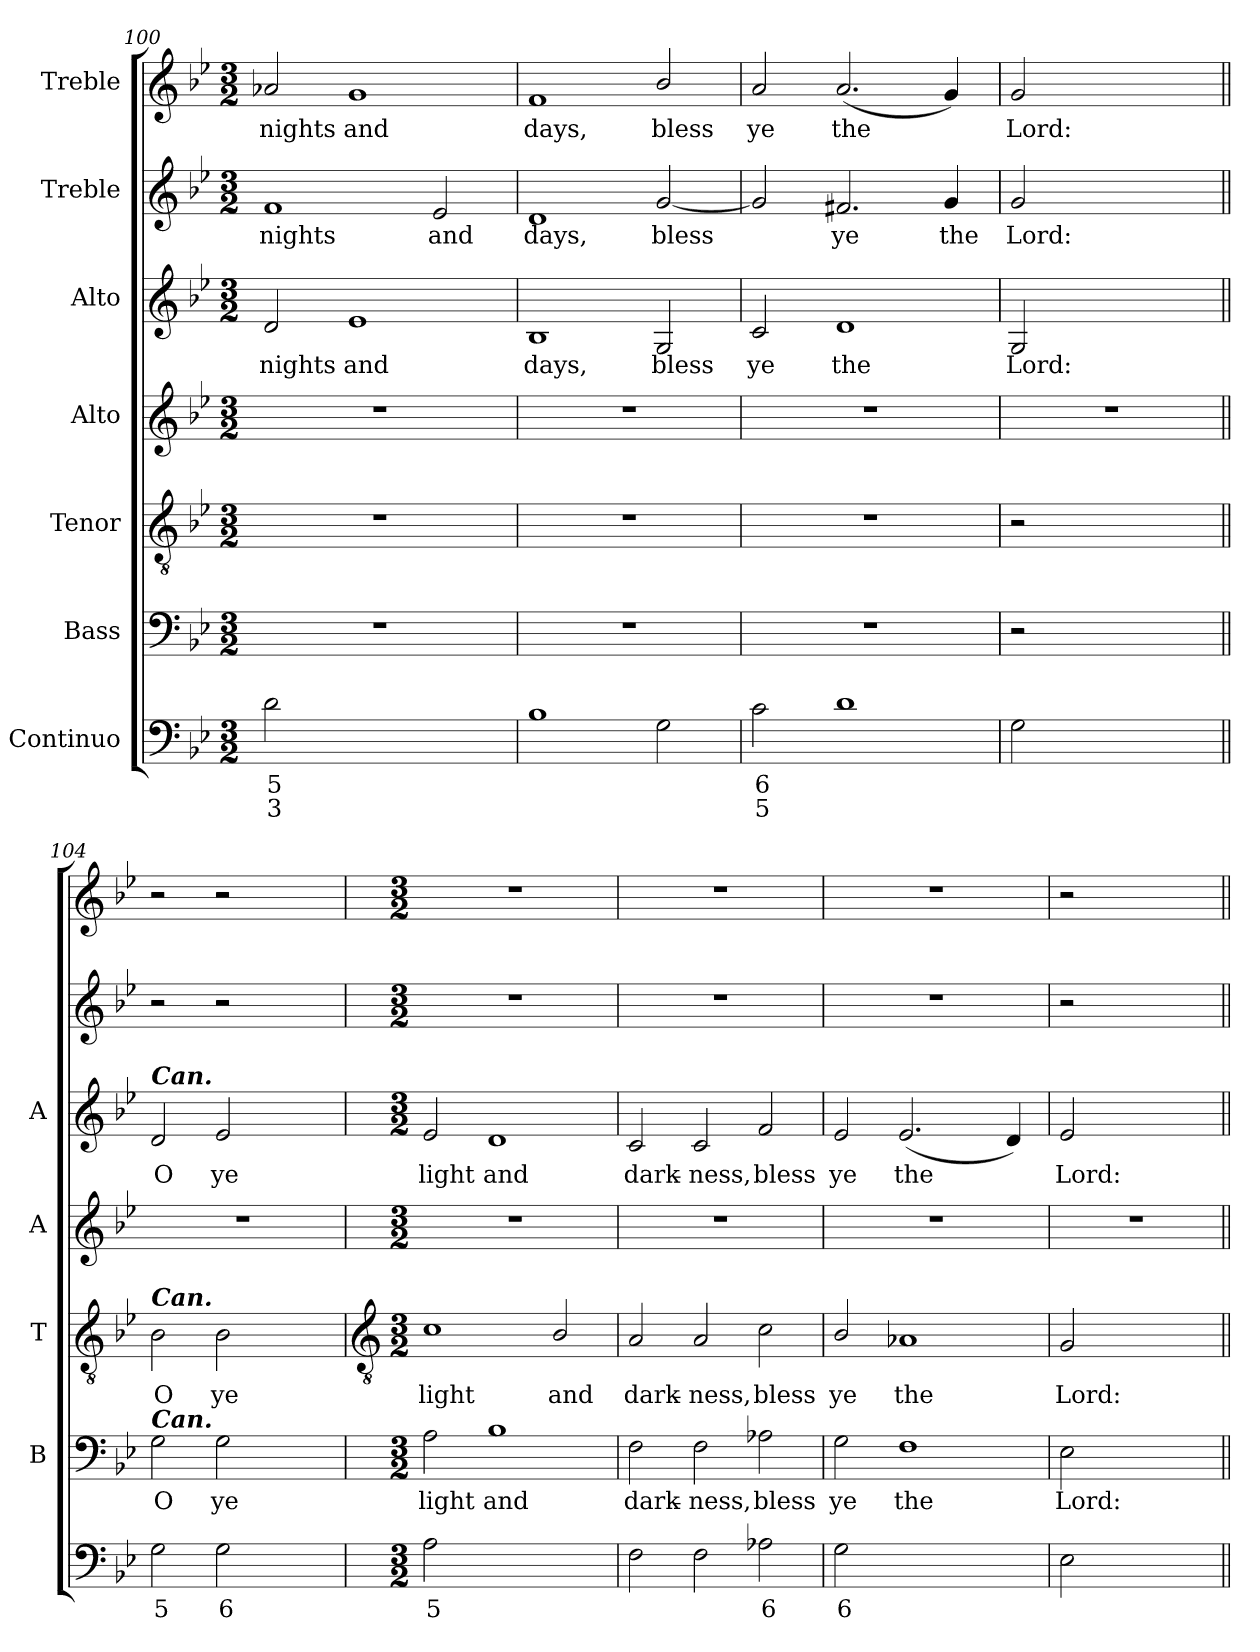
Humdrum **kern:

**kern	**text	**text	**kern	**text	**kern	**text	**kern	**kern	**text	**kern	**text	**kern	**text
*part7	*part7	*part7	*part6	*part6	*part5	*part5	*part4	*part3	*part3	*part2	*part2	*part1	*part1
*staff7	*staff7	*staff7	*staff6	*staff6	*staff5	*staff5	*staff4	*staff3	*staff3	*staff2	*staff2	*staff1	*staff1
*I"Continuo	*	*	*I"Bass	*	*I"Tenor	*	*I"Alto	*I"Alto	*	*I"Treble	*	*I"Treble	*
*	*	*	*I'B	*	*I'T	*	*I'A	*I'A	*	*	*	*	*
*clefF4	*	*	*clefF4	*	*clefGv2	*	*clefG2	*clefG2	*	*clefG2	*	*clefG2	*
*k[b-e-]	*	*	*k[b-e-]	*	*k[b-e-]	*	*k[b-e-]	*k[b-e-]	*	*k[b-e-]	*	*k[b-e-]	*
*B-:	*	*	*B-:	*	*B-:	*	*B-:	*B-:	*	*B-:	*	*B-:	*
*M3/2	*	*	*M3/2	*	*M3/2	*	*M3/2	*M3/2	*	*M3/2	*	*M3/2	*
=100	=100	=100	=100	=100	=100	=100	=100	=100	=100	=100	=100	=100	=100
!	!LO:LY:b	!LO:LY:b	!	!	!	!	!	!	!LO:LY:b	!	!LO:LY:b	!	!LO:LY:b
2d\	5	3	1.r	.	1.r	.	1.r	2d/	nights	1f	nights	2a-X/	nights
!	!LO:LY:b	!	!	!	!	!	!	!	!LO:LY:b	!	!	!	!LO:LY:b
[2e-\yy	9	.	.	.	.	.	.	1e-	and	.	.	1g	and
!	!LO:LY:b	!	!	!	!	!	!	!	!	!	!LO:LY:b	!	!
2e-\yy]	8	.	.	.	.	.	.	.	.	2e-/	and	.	.
=101	=101	=101	=101	=101	=101	=101	=101	=101	=101	=101	=101	=101	=101
!	!	!	!	!	!	!	!	!	!LO:LY:b	!	!LO:LY:b	!	!LO:LY:b
1B-	.	.	1.r	.	1.r	.	1.r	1B-	days,	1d	days,	1f	days,
!	!	!	!	!	!	!	!	!	!LO:LY:b	!	!LO:LY:b	!	!LO:LY:b
2G\	.	.	.	.	.	.	.	2G/	bless	[2g/	bless	2b-/	bless
=102	=102	=102	=102	=102	=102	=102	=102	=102	=102	=102	=102	=102	=102
!	!LO:LY:b	!LO:LY:b	!	!	!	!	!	!	!LO:LY:b	!	!	!	!LO:LY:b
2c\	6	5	1.r	.	1.r	.	1.r	2c/	ye	2g/]	.	2a/	ye
!	!	!	!	!	!	!	!	!	!LO:LY:b	!	!LO:LY:b	!	!LO:LY:b
1d	.	.	.	.	.	.	.	1d	the	2.f#X/	ye	(<2.a/	the
!	!	!	!	!	!	!	!	!	!	!	!LO:LY:b	!	!
.	.	.	.	.	.	.	.	.	.	4g/	the	4g/)	.
=103	=103	=103	=103	=103	=103	=103	=103	=103	=103	=103	=103	=103	=103
!	!	!	!	!	!	!	!	!	!LO:LY:b	!	!LO:LY:b	!	!LO:LY:b
2G\	.	.	2r	.	2r	.	1.r	2G/	Lord:	2g/	Lord:	2g/	Lord:
1ryy	.	.	1ryy	.	1ryy	.	.	1ryy	.	1ryy	.	1ryy	.
!!LO:LB:g=z
=104||	=104||	=104||	=104||	=104||	=104||	=104||	=104||	=104||	=104||	=104||	=104||	=104||	=104||
!	!	!	!	!	!	!	!	!LO:TX:a:Bi:t=Can.	!	!	!	!	!
!	!	!	!	!	!LO:TX:a:Bi:t=Can.	!	!	!	!	!	!	!	!
!	!	!	!LO:TX:a:Bi:t=Can.	!	!	!	!	!	!	!	!	!	!
!	!LO:LY:b	!	!	!LO:LY:b	!	!LO:LY:b	!	!	!LO:LY:b	!	!	!	!
2G\	5	.	2G\	O	2B-\	O	1.r	2d/	O	2r	.	2r	.
!	!LO:LY:b	!	!	!LO:LY:b	!	!LO:LY:b	!	!	!LO:LY:b	!	!	!	!
2G\	6	.	2G\	ye	2B-\	ye	.	2e-/	ye	2r	.	2r	.
2ryy	.	.	2ryy	.	2ryy	.	.	2ryy	.	2ryy	.	2ryy	.
!!LO:PB:g=z
=105	=105	=105	=105	=105	=105	=105	=105	=105	=105	=105	=105	=105	=105
*	*	*	*	*	*clefGv2	*	*	*	*	*	*	*	*
*M3/2	*	*	*M3/2	*	*M3/2	*	*M3/2	*M3/2	*	*M3/2	*	*M3/2	*
*	*	*	*	*	*	*	*	*	*	*	*	*MM190	*
!	!LO:LY:b	!	!	!LO:LY:b	!	!LO:LY:b	!	!	!LO:LY:b	!	!	!	!
2A\	5	.	2A\	light	1c	light	1.r	2e-/	light	1.r	.	1.r	.
!	!LO:LY:b	!	!	!LO:LY:b	!	!	!	!	!LO:LY:b	!	!	!	!
[2B-\yy	9	.	1B-	and	.	.	.	1d	and	.	.	.	.
!	!LO:LY:b	!	!	!	!	!LO:LY:b	!	!	!	!	!	!	!
2B-\yy]	8	.	.	.	2B-/	and	.	.	.	.	.	.	.
=106	=106	=106	=106	=106	=106	=106	=106	=106	=106	=106	=106	=106	=106
!	!	!	!	!LO:LY:b	!	!LO:LY:b	!	!	!LO:LY:b	!	!	!	!
2F\	.	.	2F\	dark-	2A/	dark-	1.r	2c/	dark-	1.r	.	1.r	.
!	!	!	!	!LO:LY:b	!	!LO:LY:b	!	!	!LO:LY:b	!	!	!	!
2F\	.	.	2F\	-ness,	2A/	-ness,	.	2c/	-ness,	.	.	.	.
!	!LO:LY:b	!	!	!LO:LY:b	!	!LO:LY:b	!	!	!LO:LY:b	!	!	!	!
2A-X\	6	.	2A-X\	bless	2c\	bless	.	2f/	bless	.	.	.	.
=107	=107	=107	=107	=107	=107	=107	=107	=107	=107	=107	=107	=107	=107
!	!LO:LY:b	!	!	!LO:LY:b	!	!LO:LY:b	!	!	!LO:LY:b	!	!	!	!
2G\	6	.	2G\	ye	2B-/	ye	1.r	2e-/	ye	1.r	.	1.r	.
!	!LO:LY:b	!LO:LY:b	!	!LO:LY:b	!	!LO:LY:b	!	!	!LO:LY:b	!	!	!	!
[2F\yy	7	3	1F	the	1A-X	the	.	(<2.e-/	the	.	.	.	.
!	!LO:LY:b	!	!	!	!	!	!	!	!	!	!	!	!
2F\yy]	6	.	.	.	.	.	.	.	.	.	.	.	.
.	.	.	.	.	.	.	.	4d/)	.	.	.	.	.
=108	=108	=108	=108	=108	=108	=108	=108	=108	=108	=108	=108	=108	=108
!	!	!	!	!LO:LY:b	!	!LO:LY:b	!	!	!LO:LY:b	!	!	!	!
2E-\	.	.	2E-\	Lord:	2G/	Lord:	1.r	2e-/	Lord:	2r	.	2r	.
1ryy	.	.	1ryy	.	1ryy	.	.	1ryy	.	1ryy	.	1ryy	.
=||	=||	=||	=||	=||	=||	=||	=||	=||	=||	=||	=||	=||	=||
*-	*-	*-	*-	*-	*-	*-	*-	*-	*-	*-	*-	*-	*-
